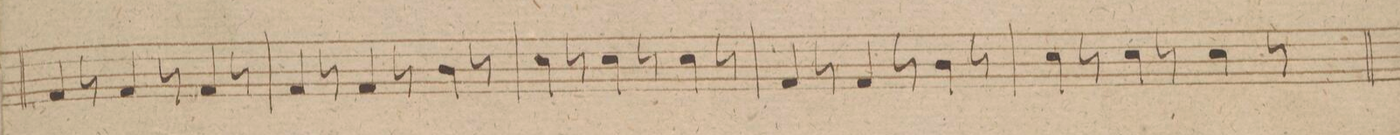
**kern	**dynam
*I"Viola.	*
*clefC3	*
*k[f#]	*
*M9/8	*
4G/	.
8r	.
4G/	.
8r	.
4G/	.
8r	.
=44	=44
4G/	.
8r	.
4G/	.
8r	.
4c\	.
8r	.
=45	=45
4d\	.
8r	.
4d\	.
8r	.
4d\	.
8r	.
=46	=46
4G/	.
8r	.
4G/	.
8r	.
4c\	.
8r	.
=47	=47
4d\	.
8r	.
4d\	.
8r	.
4d\	.
8r	.
=48	=48
*-	*-
